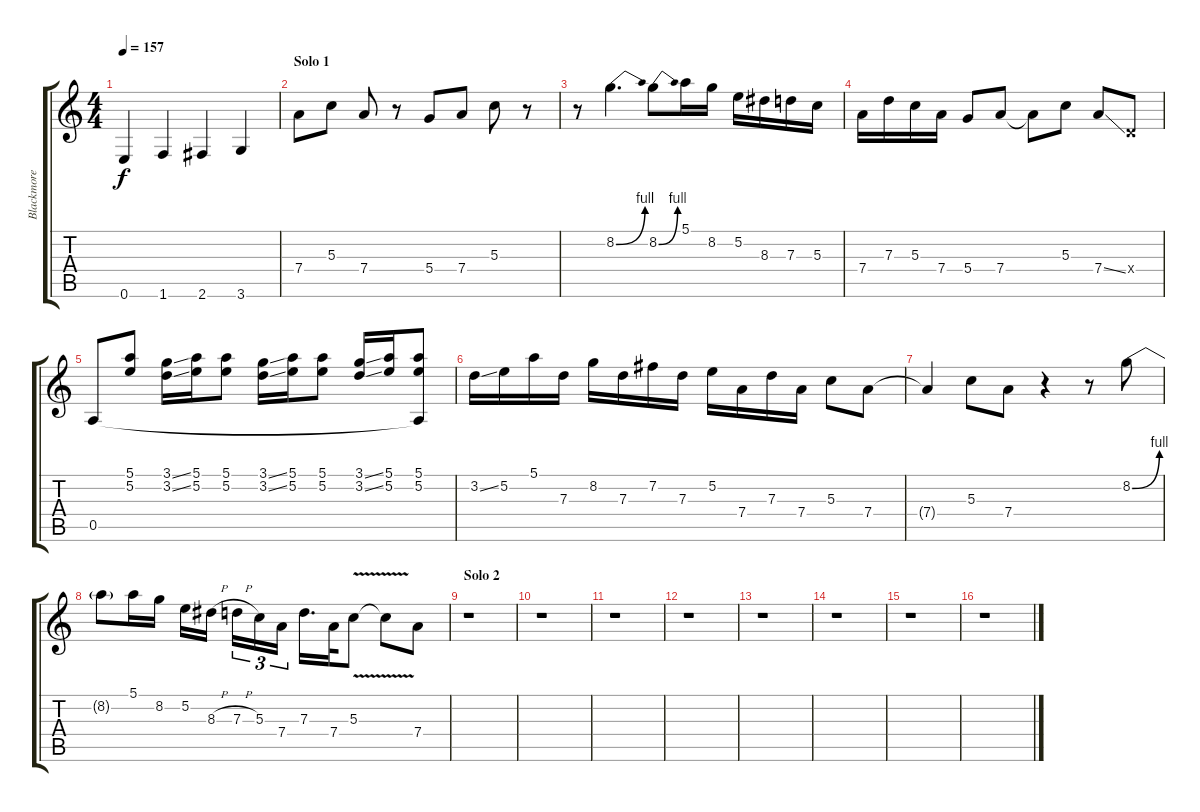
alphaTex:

\track ("Blackmore" "Blackmore") {instrument overdrivenguitar}
\staff {score tabs}
\tuning (E4 B3 G3 D3 A2 E2) {hide}
\ts (4 4)
\tempo 157
\clef g2
\ks c
0.6.4{dy f} 1.6.4 2.6.4 3.6.4 |
\section ("" "Solo 1")
7.4.8 5.3.8 7.4.8 r.8 5.4.8 7.4.8 5.3.8 r.8 |
r.8 8.2{be (bend 0 0 60 4)}.4{d} 8.2{be (bend 0 0 60 4)}.8 5.1.16 8.2.16 5.2.16 8.3.16 7.3.16 5.3.16 |
7.4.16 7.3.16 5.3.16 7.4.16 5.4.8 7.4.8 7.4{t}.8 5.3.8 7.4{ss}.8 0.4{x}.8 |
0.5.8 (5.1 5.2).8 (3.1{ss} 3.2{ss}).16 (5.1 5.2).16 (5.1 5.2).8 (3.1{ss} 3.2{ss}).16 (5.1 5.2).16 (5.1 5.2).8 (3.1{ss} 3.2{ss}).16 (5.1 5.2).16 (5.1 5.2 0.5{t}).8 |
3.2{ss}.16 5.2.16 5.1.16 7.3.16 8.2.16 7.3.16 7.2.16 7.3.16 5.2.16 7.4.16 7.3.16 7.4.16 5.3.8 7.4.8 |
7.4{t}.4 5.3.8 7.4.8 r.4 r.8 8.2{be (bend 0 0 60 4)}.8 |
8.2{t}.8 5.1.16 8.2.16 5.2.16 8.3{h}.16{beam splitsecondary} 7.3{h}.16{tu (3 2)} 5.3.16{tu (3 2)} 7.4.16{tu (3 2)} 7.3.16{d} 7.4.32 5.3{v}.8 5.3{t}.8 7.4.8 |
\section ("" "Solo 2")
r.1 |
r.1 |
r.1 |
r.1 |
r.1 |
r.1 |
r.1 |
r.1
